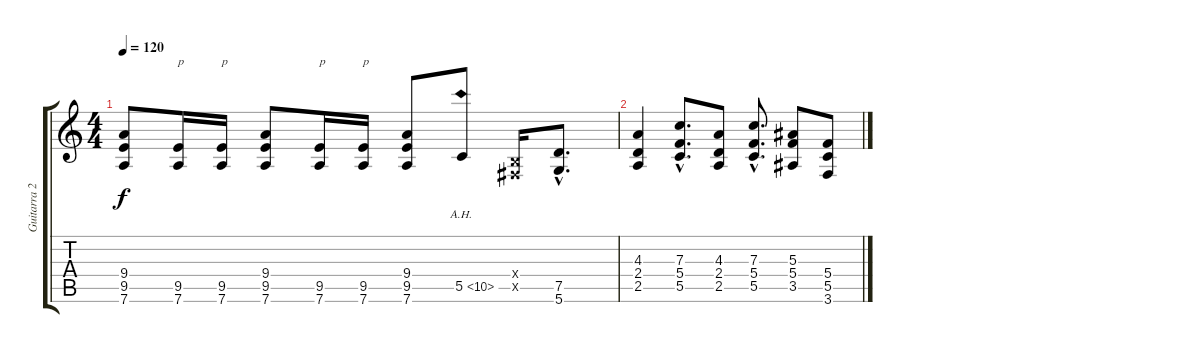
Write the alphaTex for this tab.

\track ("Guitarra 2" "Guitarra 2") {instrument distortionguitar}
\staff {score tabs}
\tuning (D4 A3 F3 C3 G2 D2) {hide}
\ts (4 4)
\tempo 120
\clef g2
\ks c
(9.4 9.5 7.6).8{dy f} (9.5 7.6).16{txt "p"} (9.5 7.6).16{txt "p"} (9.4 9.5 7.6).8 (9.5 7.6).16{txt "p"} (9.5 7.6).16{txt "p"} (9.4 9.5 7.6).8 5.5{ah 5}.8 (-1.4{x} -1.5{x}).16 (7.5{hac} 5.6{hac}).8{d} |
(4.3 2.4 2.5).4 (7.3{hac} 5.4{hac} 5.5{hac}).8{d} (4.3 2.4 2.5).8 (7.3{hac} 5.4{hac} 5.5{hac}).8{d} (5.3 5.4 3.5).8 (5.4 5.5 3.6).8
